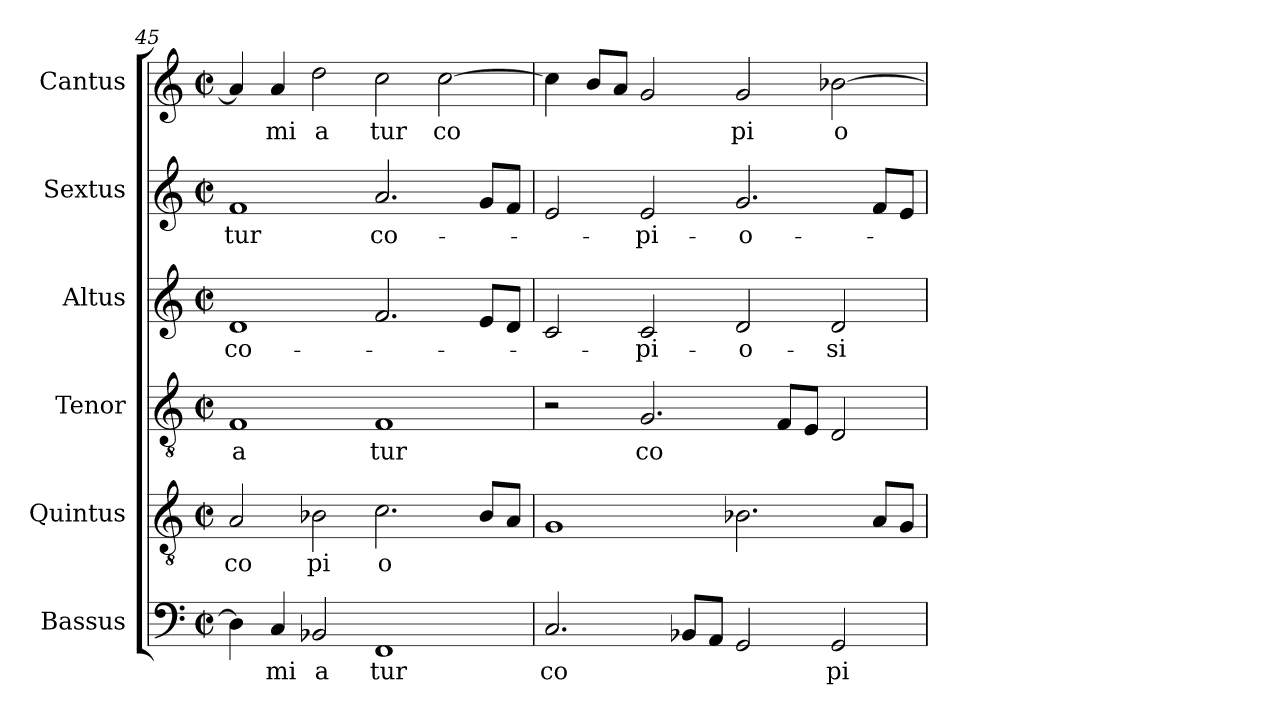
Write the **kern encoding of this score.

**kern	**text	**kern	**text	**kern	**text	**kern	**text	**kern	**text	**kern	**text
*part6	*part6	*part5	*part5	*part4	*part4	*part3	*part3	*part2	*part2	*part1	*part1
*staff6	*staff6	*staff5	*staff5	*staff4	*staff4	*staff3	*staff3	*staff2	*staff2	*staff1	*staff1
*I"Bassus	*	*I"Quintus	*	*I"Tenor	*	*I"Altus	*	*I"Sextus	*	*I"Cantus	*
*clefF4	*	*clefGv2	*	*clefGv2	*	*clefG2	*	*clefG2	*	*clefG2	*
*	*	*k[]	*	*	*	*	*	*	*	*	*
*	*	*C:	*	*	*	*	*	*	*	*	*
*M2/2	*	*M2/2	*	*M2/2	*	*M2/2	*	*M2/2	*	*M2/2	*
*met(c|)	*	*met(c|)	*	*met(c|)	*	*met(c|)	*	*met(c|)	*	*met(c|)	*
=45	=45	=45	=45	=45	=45	=45	=45	=45	=45	=45	=45
!	!	!	!LO:LY:b:cj	!	!LO:LY:b:cj	!	!LO:LY:b:cj	!	!LO:LY:b:cj	!	!
4D\]	.	2A/	co	1F	a	1d	co-	1f	-tur	4a/]	.
!	!LO:LY:b:cj	!	!	!	!	!	!	!	!	!	!LO:LY:b:cj
4C/	mi	.	.	.	.	.	.	.	.	4a/	mi
!	!LO:LY:b:cj	!	!LO:LY:b:cj	!	!	!	!	!	!	!	!LO:LY:b:cj
2BB-X/	a	2B-X\	pi	.	.	.	.	.	.	2dd\	a
!	!LO:LY:b:cj	!	!LO:LY:b:cj	!	!LO:LY:b:cj	!	!	!	!LO:LY:b:cj	!	!LO:LY:b:cj
1FF	tur	2.c\	o	1F	tur	2.f/	.	2.a/	co-	2cc\	tur
!	!	!	!	!	!	!	!	!	!	!	!LO:LY:b:cj
.	.	.	.	.	.	.	.	.	.	[>2cc\	co
.	.	8B-/L	.	.	.	8e/L	.	8g/L	.	.	.
.	.	8A/J	.	.	.	8d/J	.	8f/J	.	.	.
=46	=46	=46	=46	=46	=46	=46	=46	=46	=46	=46	=46
!	!LO:LY:b:cj	!	!	!	!	!	!	!	!	!	!
2.C/	co	1G	.	2r	.	2c/	.	2e/	.	4cc\]	.
.	.	.	.	.	.	.	.	.	.	8b/L	.
.	.	.	.	.	.	.	.	.	.	8a/J	.
!	!	!	!	!	!LO:LY:b:cj	!	!LO:LY:b:cj	!	!LO:LY:b:cj	!	!
.	.	.	.	2.G/	co	2c/	-pi-	2e/	-pi-	2g/	.
8BB-/L	.	.	.	.	.	.	.	.	.	.	.
8AA/J	.	.	.	.	.	.	.	.	.	.	.
!	!	!	!	!	!	!	!LO:LY:b:cj	!	!LO:LY:b:cj	!	!LO:LY:b:cj
2GG/	.	2.B-\	.	.	.	2d/	-o-	2.g/	-o-	2g/	pi
.	.	.	.	8F/L	.	.	.	.	.	.	.
.	.	.	.	8E/J	.	.	.	.	.	.	.
!	!LO:LY:b:cj	!	!	!	!	!	!LO:LY:b:cj	!	!	!	!LO:LY:b:cj
2GG/	pi	.	.	2D/	.	2d/	-si-	.	.	[>2b-X\	o
.	.	8A/L	.	.	.	.	.	8f/L	.	.	.
.	.	8G/J	.	.	.	.	.	8e/J	.	.	.
=	=	=	=	=	=	=	=	=	=	=	=
*-	*-	*-	*-	*-	*-	*-	*-	*-	*-	*-	*-
